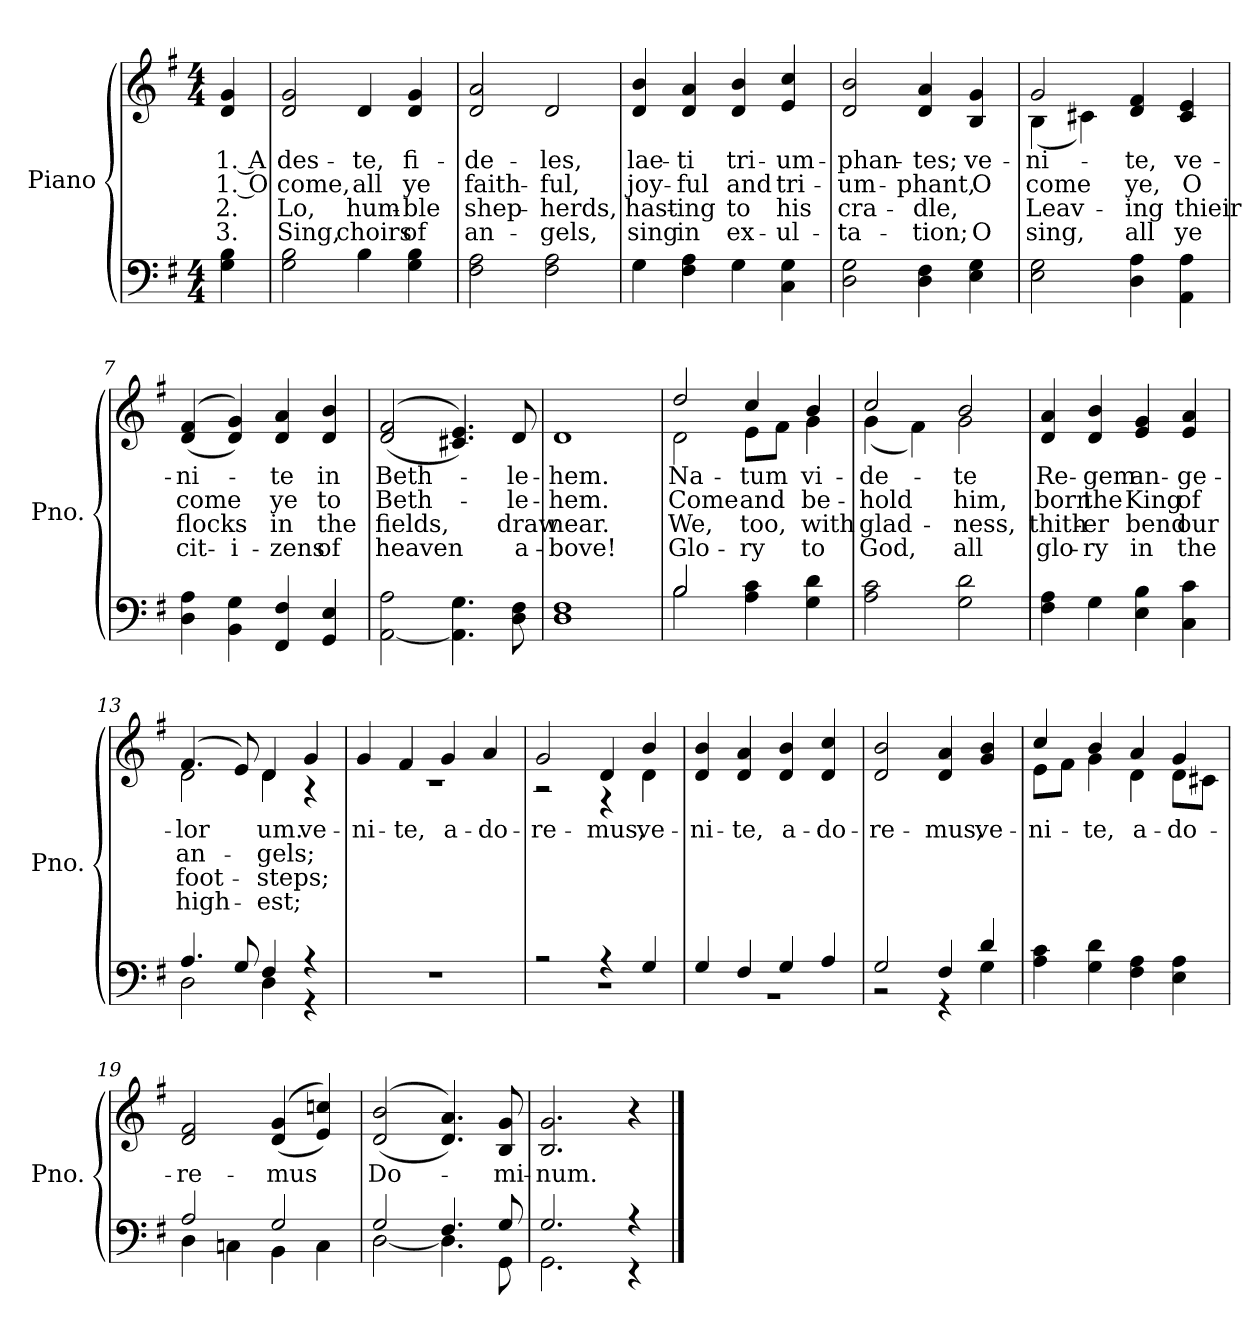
**kern	**kern	**text	**text	**text	**text
*part1	*part1	*part1	*part1	*part1	*part1
*staff2	*staff1	*staff1	*staff1	*staff1	*staff1
*I"Piano	*	*	*	*	*
*I'Pno.	*	*	*	*	*
*clefF4	*clefG2	*	*	*	*
*k[f#]	*k[f#]	*	*	*	*
*G:	*G:	*	*	*	*
*M4/4	*M4/4	*	*	*	*
*MM120	*MM120	*	*	*	*
=1	=1	=1	=1	=1	=1
!	!	!LO:LY:b	!LO:LY:b	!LO:LY:b	!LO:LY:b
4G!\ 4B!\	4d!/ 4g!/	1. A	1. O	2.	3.
=2	=2	=2	=2	=2	=2
!	!	!LO:LY:b	!LO:LY:b	!LO:LY:b	!LO:LY:b
2G\ 2B\	2d/ 2g/	des-	come,	Lo,	Sing,
!	!	!LO:LY:b	!LO:LY:b	!LO:LY:b	!LO:LY:b
4B\	4d/	-te,	all	hum-	choirs
!	!	!LO:LY:b	!LO:LY:b	!LO:LY:b	!LO:LY:b
4G\ 4B\	4d/ 4g/	fi-	ye	-ble	of
=3	=3	=3	=3	=3	=3
!	!	!LO:LY:b	!LO:LY:b	!LO:LY:b	!LO:LY:b
2F#\ 2A\	2d/ 2a/	-de-	faith-	shep-	an-
!	!	!LO:LY:b	!LO:LY:b	!LO:LY:b	!LO:LY:b
2F#\ 2A\	2d/	-les,	-ful,	-herds,	-gels,
=4	=4	=4	=4	=4	=4
!	!	!LO:LY:b	!LO:LY:b	!LO:LY:b	!LO:LY:b
4G\	4d/ 4b/	lae-	joy-	hast-	sing
!	!	!LO:LY:b	!LO:LY:b	!LO:LY:b	!LO:LY:b
4F#\ 4A\	4d/ 4a/	-ti	-ful	-ing	in
!	!	!LO:LY:b	!LO:LY:b	!LO:LY:b	!LO:LY:b
4G\	4d/ 4b/	tri-	and	to	ex-
!	!	!LO:LY:b	!LO:LY:b	!LO:LY:b	!LO:LY:b
4C\ 4G\	4e/ 4cc/	-um-	tri-	his	-ul-
=5	=5	=5	=5	=5	=5
!	!	!LO:LY:b	!LO:LY:b	!LO:LY:b	!LO:LY:b
2D\ 2G\	2d/ 2b/	-phan-	-um-	cra-	-ta-
!	!	!LO:LY:b	!LO:LY:b	!LO:LY:b	!LO:LY:b
4D\ 4F#\	4d/ 4a/	-tes;	-phant,	-dle,	-tion;
!	!	!LO:LY:b	!LO:LY:b	!	!LO:LY:b
4E\ 4G\	4B/ 4g/	ve-	O	.	O
!!LO:LB:g=z
=6	=6	=6	=6	=6	=6
!	!	!LO:LY:b	!LO:LY:b	!LO:LY:b	!LO:LY:b
*	*^	*	*	*	*
2E\ 2G\	2g/	(<4B\	-ni-	come	Leav-	sing,
.	.	4c#X\)	.	.	.	.
!	!	!	!LO:LY:b	!LO:LY:b	!LO:LY:b	!LO:LY:b
4D\ 4A\	4d/ 4f#/	2ryy	-te,	ye,	-ing	all
!	!	!	!LO:LY:b	!LO:LY:b	!LO:LY:b	!LO:LY:b
4AA\ 4A\	4c#/ 4e/	.	ve-	O	thieir	ye
*	*v	*v	*	*	*	*
=7	=7	=7	=7	=7	=7
!	!	!LO:LY:b	!LO:LY:b	!LO:LY:b	!LO:LY:b
4D\ 4A\	(>(<4d/ 4f#/	-ni-	come	flocks	cit-
!	!	!	!	!	!LO:LY:b
4BB\ 4G\	4d/ 4g/))	.	.	.	-i-
!	!	!LO:LY:b	!LO:LY:b	!LO:LY:b	!LO:LY:b
4FF#/ 4F#/	4d/ 4a/	-te	ye	in	-zens
!	!	!LO:LY:b	!LO:LY:b	!LO:LY:b	!LO:LY:b
4GG/ 4E/	4d/ 4b/	in	to	the	of
=8	=8	=8	=8	=8	=8
!	!	!LO:LY:b	!LO:LY:b	!LO:LY:b	!LO:LY:b
[<2AA\ 2A\	(<(>2d/ 2f#/	Beth-	Beth-	fields,	heaven
4.AA\] 4.G\	4.c#X/ 4.e/))	.	.	.	.
!	!	!LO:LY:b	!LO:LY:b	!LO:LY:b	!LO:LY:b
8D\ 8F#\	8d/	-le-	-le-	draw	a-
=9	=9	=9	=9	=9	=9
!	!	!LO:LY:b	!LO:LY:b	!LO:LY:b	!LO:LY:b
1D 1F#	1d	-hem.	-hem.	near.	-bove!
=10	=10	=10	=10	=10	=10
*^	*	*	*	*	*
!	!	!	!LO:LY:b	!LO:LY:b	!LO:LY:b	!LO:LY:b
*	*	*^	*	*	*	*
2B/	2B\	2dd/	2d\	Na-	Come	We,	Glo-
!	!	!	!	!LO:LY:b	!LO:LY:b	!LO:LY:b	!LO:LY:b
4A\ 4c\	2ryy	4cc/	8e\L	-tum	and	too,	-ry
.	.	.	8f#\J	.	.	.	.
!	!	!	!	!LO:LY:b	!LO:LY:b	!LO:LY:b	!LO:LY:b
4G\ 4d\	.	4b/	4g\	vi-	be-	with	to
*v	*v	*	*	*	*	*	*
!!LO:LB:g=z	!!
=11	=11	=11	=11	=11	=11	=11
!	!	!	!LO:LY:b	!LO:LY:b	!LO:LY:b	!LO:LY:b
2A\ 2c\	2cc/	(<4g\	-de-	-hold	glad-	God,
.	.	4f#\)	.	.	.	.
!	!	!	!LO:LY:b	!LO:LY:b	!LO:LY:b	!LO:LY:b
2G\ 2d\	2b/	2g\	-te	him,	-ness,	all
=12	=12	=12	=12	=12	=12	=12
!	!	!	!LO:LY:b	!LO:LY:b	!LO:LY:b	!LO:LY:b
*	*v	*v	*	*	*	*
4F#\ 4A\	4d/ 4a/	Re-	born	thith-	glo-
!	!	!LO:LY:b	!LO:LY:b	!LO:LY:b	!LO:LY:b
4G\	4d/ 4b/	-gem	the	-er	-ry
!	!	!LO:LY:b	!LO:LY:b	!LO:LY:b	!LO:LY:b
4E\ 4B\	4e/ 4g/	an-	King	bend	in
!	!	!LO:LY:b	!LO:LY:b	!LO:LY:b	!LO:LY:b
4C\ 4c\	4e/ 4a/	-ge-	of	our	the
=13	=13	=13	=13	=13	=13
*^	*	*	*	*	*
!	!	!	!LO:LY:b	!LO:LY:b	!LO:LY:b	!LO:LY:b
*	*	*^	*	*	*	*
4.A/	2D\	(>4.f#/	2d\	-lor	an-	foot-	high-
8G/	.	8e/)	.	.	.	.	.
!	!	!	!	!LO:LY:b	!LO:LY:b	!LO:LY:b	!LO:LY:b
4F#/	4D\	4d/	4d\	um.	-gels;	-steps;	-est;
!	!	!	!	!LO:LY:b	!	!	!
4r	4r	4g/	4r	ve-	.	.	.
=14	=14	=14	=14	=14	=14	=14	=14
!	!	!	!	!LO:LY:b	!	!	!
*v	*v	*	*	*	*	*	*
1r	4g/	1r	-ni-	.	.	.
!	!	!	!LO:LY:b	!	!	!
.	4f#/	.	-te,	.	.	.
!	!	!	!LO:LY:b	!	!	!
.	4g/	.	a-	.	.	.
!	!	!	!LO:LY:b	!	!	!
.	4a/	.	-do-	.	.	.
=15	=15	=15	=15	=15	=15	=15
*^	*	*	*	*	*	*
!	!	!	!	!LO:LY:b	!	!	!
2r	1r	2g/	2r	-re-	.	.	.
!	!	!	!	!LO:LY:b	!	!	!
4r	.	4d/	4r	-mus,	.	.	.
!	!	!	!	!LO:LY:b	!	!	!
4G/	.	4b/	4d\	ve-	.	.	.
!!LO:LB:g=z
=16	=16	=16	=16	=16	=16	=16	=16
!	!	!	!	!LO:LY:b	!	!	!
*	*	*v	*v	*	*	*	*
4G/	1r	4d/ 4b/	-ni-	.	.	.
!	!	!	!LO:LY:b	!	!	!
4F#/	.	4d/ 4a/	-te,	.	.	.
!	!	!	!LO:LY:b	!	!	!
4G/	.	4d/ 4b/	a-	.	.	.
!	!	!	!LO:LY:b	!	!	!
4A/	.	4d/ 4cc/	-do-	.	.	.
=17	=17	=17	=17	=17	=17	=17
!	!	!	!LO:LY:b	!	!	!
2G/	2r	2d/ 2b/	-re-	.	.	.
!	!	!	!LO:LY:b	!	!	!
4F#/	4r	4d/ 4a/	-mus,	.	.	.
!	!	!	!LO:LY:b	!	!	!
4d/	4G\	4g/ 4b/	ve-	.	.	.
=18	=18	=18	=18	=18	=18	=18
!	!	!	!LO:LY:b	!	!	!
*v	*v	*^	*	*	*	*
4A\ 4c\	4cc/	8e\L	-ni-	.	.	.
.	.	8f#\J	.	.	.	.
!	!	!	!LO:LY:b	!	!	!
4G\ 4d\	4b/	4g\	-te,	.	.	.
!	!	!	!LO:LY:b	!	!	!
4F#\ 4A\	4a/	4d\	a-	.	.	.
!	!	!	!LO:LY:b	!	!	!
4E\ 4A\	4g/	8d\L	-do-	.	.	.
.	.	8c#X\J	.	.	.	.
=19	=19	=19	=19	=19	=19	=19
*^	*	*	*	*	*	*
!	!	!	!	!LO:LY:b	!	!	!
*	*	*v	*v	*	*	*	*
2A/	4D\	2d/ 2f#/	-re-	.	.	.
.	4Cn\	.	.	.	.	.
!	!	!	!LO:LY:b	!	!	!
2G/	4BB\	(<(>4d/ 4g/	-mus	.	.	.
.	4C\	4e/ 4ccn/))	.	.	.	.
=20	=20	=20	=20	=20	=20	=20
!	!	!	!LO:LY:b	!	!	!
2G/	[<2D\	(<(>2d/ 2b/	Do-	.	.	.
4.F#/	4.D\]	4.d/ 4.a/))	.	.	.	.
!	!	!	!LO:LY:b	!	!	!
8G/	8GG\	8B/ 8g/	-mi-	.	.	.
=21	=21	=21	=21	=21	=21	=21
!	!	!	!LO:LY:b	!	!	!
2.G/	2.GG\	2.B/ 2.g/	-num.	.	.	.
4r	4r	4r	.	.	.	.
*v	*v	*	*	*	*	*
==	==	==	==	==	==
*-	*-	*-	*-	*-	*-
